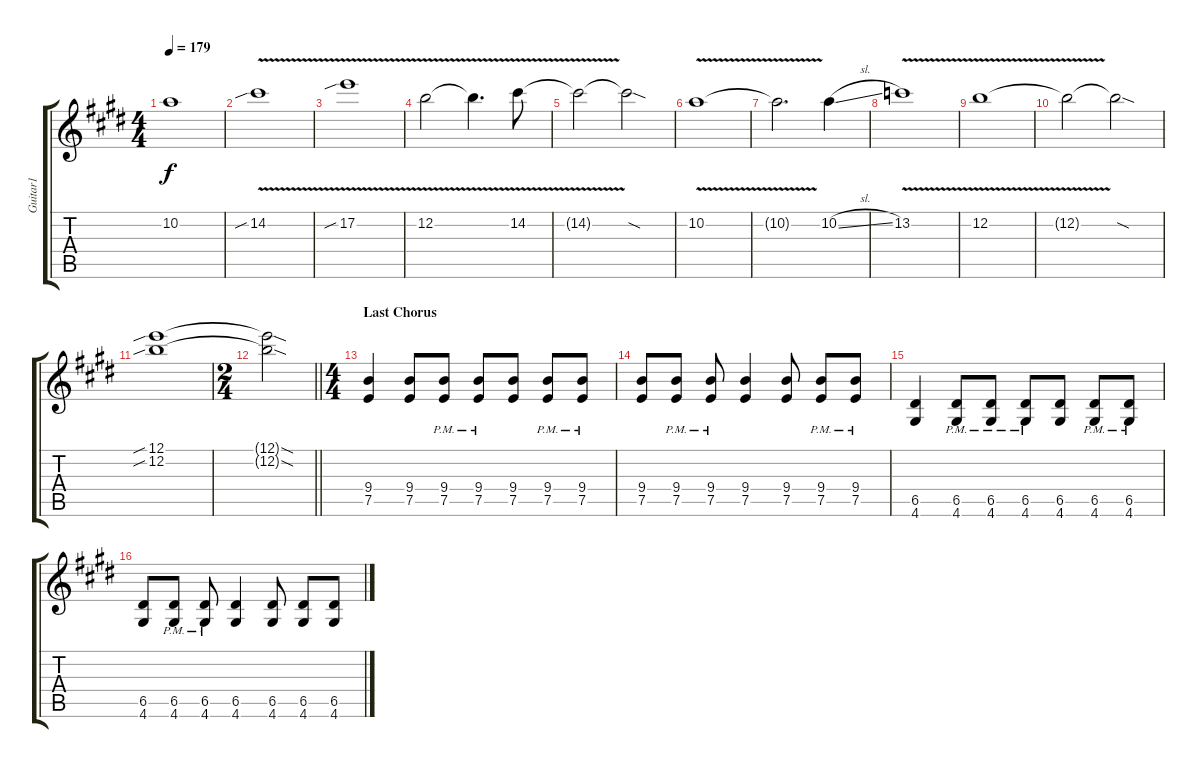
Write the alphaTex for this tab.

\track ("Guitar1" "Guitar1") {instrument distortionguitar}
\staff {score tabs}
\tuning (E4 B3 G3 D3 A2 E2) {hide}
\ts (4 4)
\tempo 179
\clef g2
\ks e
10.2{t}.1{dy f} |
14.2{v sib}.1 |
17.2{v sib}.1 |
12.2{v}.2 12.2{t}.4{d} 14.2{v}.8 |
14.2{t}.2 14.2{sod t}.2 |
10.2{v}.1 |
10.2{t}.2{d} 10.2{sl}.4 |
13.2{v}.1 |
12.2{v}.1 |
12.2{t}.2 12.2{sod t}.2 |
(12.1{sib} 12.2{sib}).1 |
\ts (2 4)
\barLineRight lightlight
(12.1{sod t} 12.2{sod t}).2 |
\ts (4 4)
\section ("" "Last Chorus")
(9.4 7.5).4 (9.4 7.5).8 (9.4{pm} 7.5{pm}).8 (9.4{pm} 7.5{pm}).8 (9.4 7.5).8 (9.4{pm} 7.5{pm}).8 (9.4{pm} 7.5{pm}).8 |
(9.4 7.5).8 (9.4{pm} 7.5{pm}).8 (9.4{pm} 7.5{pm}).8 (9.4 7.5).4 (9.4 7.5).8 (9.4{pm} 7.5{pm}).8 (9.4{pm} 7.5{pm}).8 |
(6.5 4.6).4 (6.5{pm} 4.6{pm}).8 (6.5{pm} 4.6{pm}).8 (6.5{pm} 4.6{pm}).8 (6.5 4.6).8 (6.5{pm} 4.6{pm}).8 (6.5{pm} 4.6{pm}).8 |
(6.5 4.6).8 (6.5{pm} 4.6{pm}).8 (6.5{pm} 4.6{pm}).8 (6.5 4.6).4 (6.5 4.6).8 (6.5 4.6).8 (6.5 4.6).8
